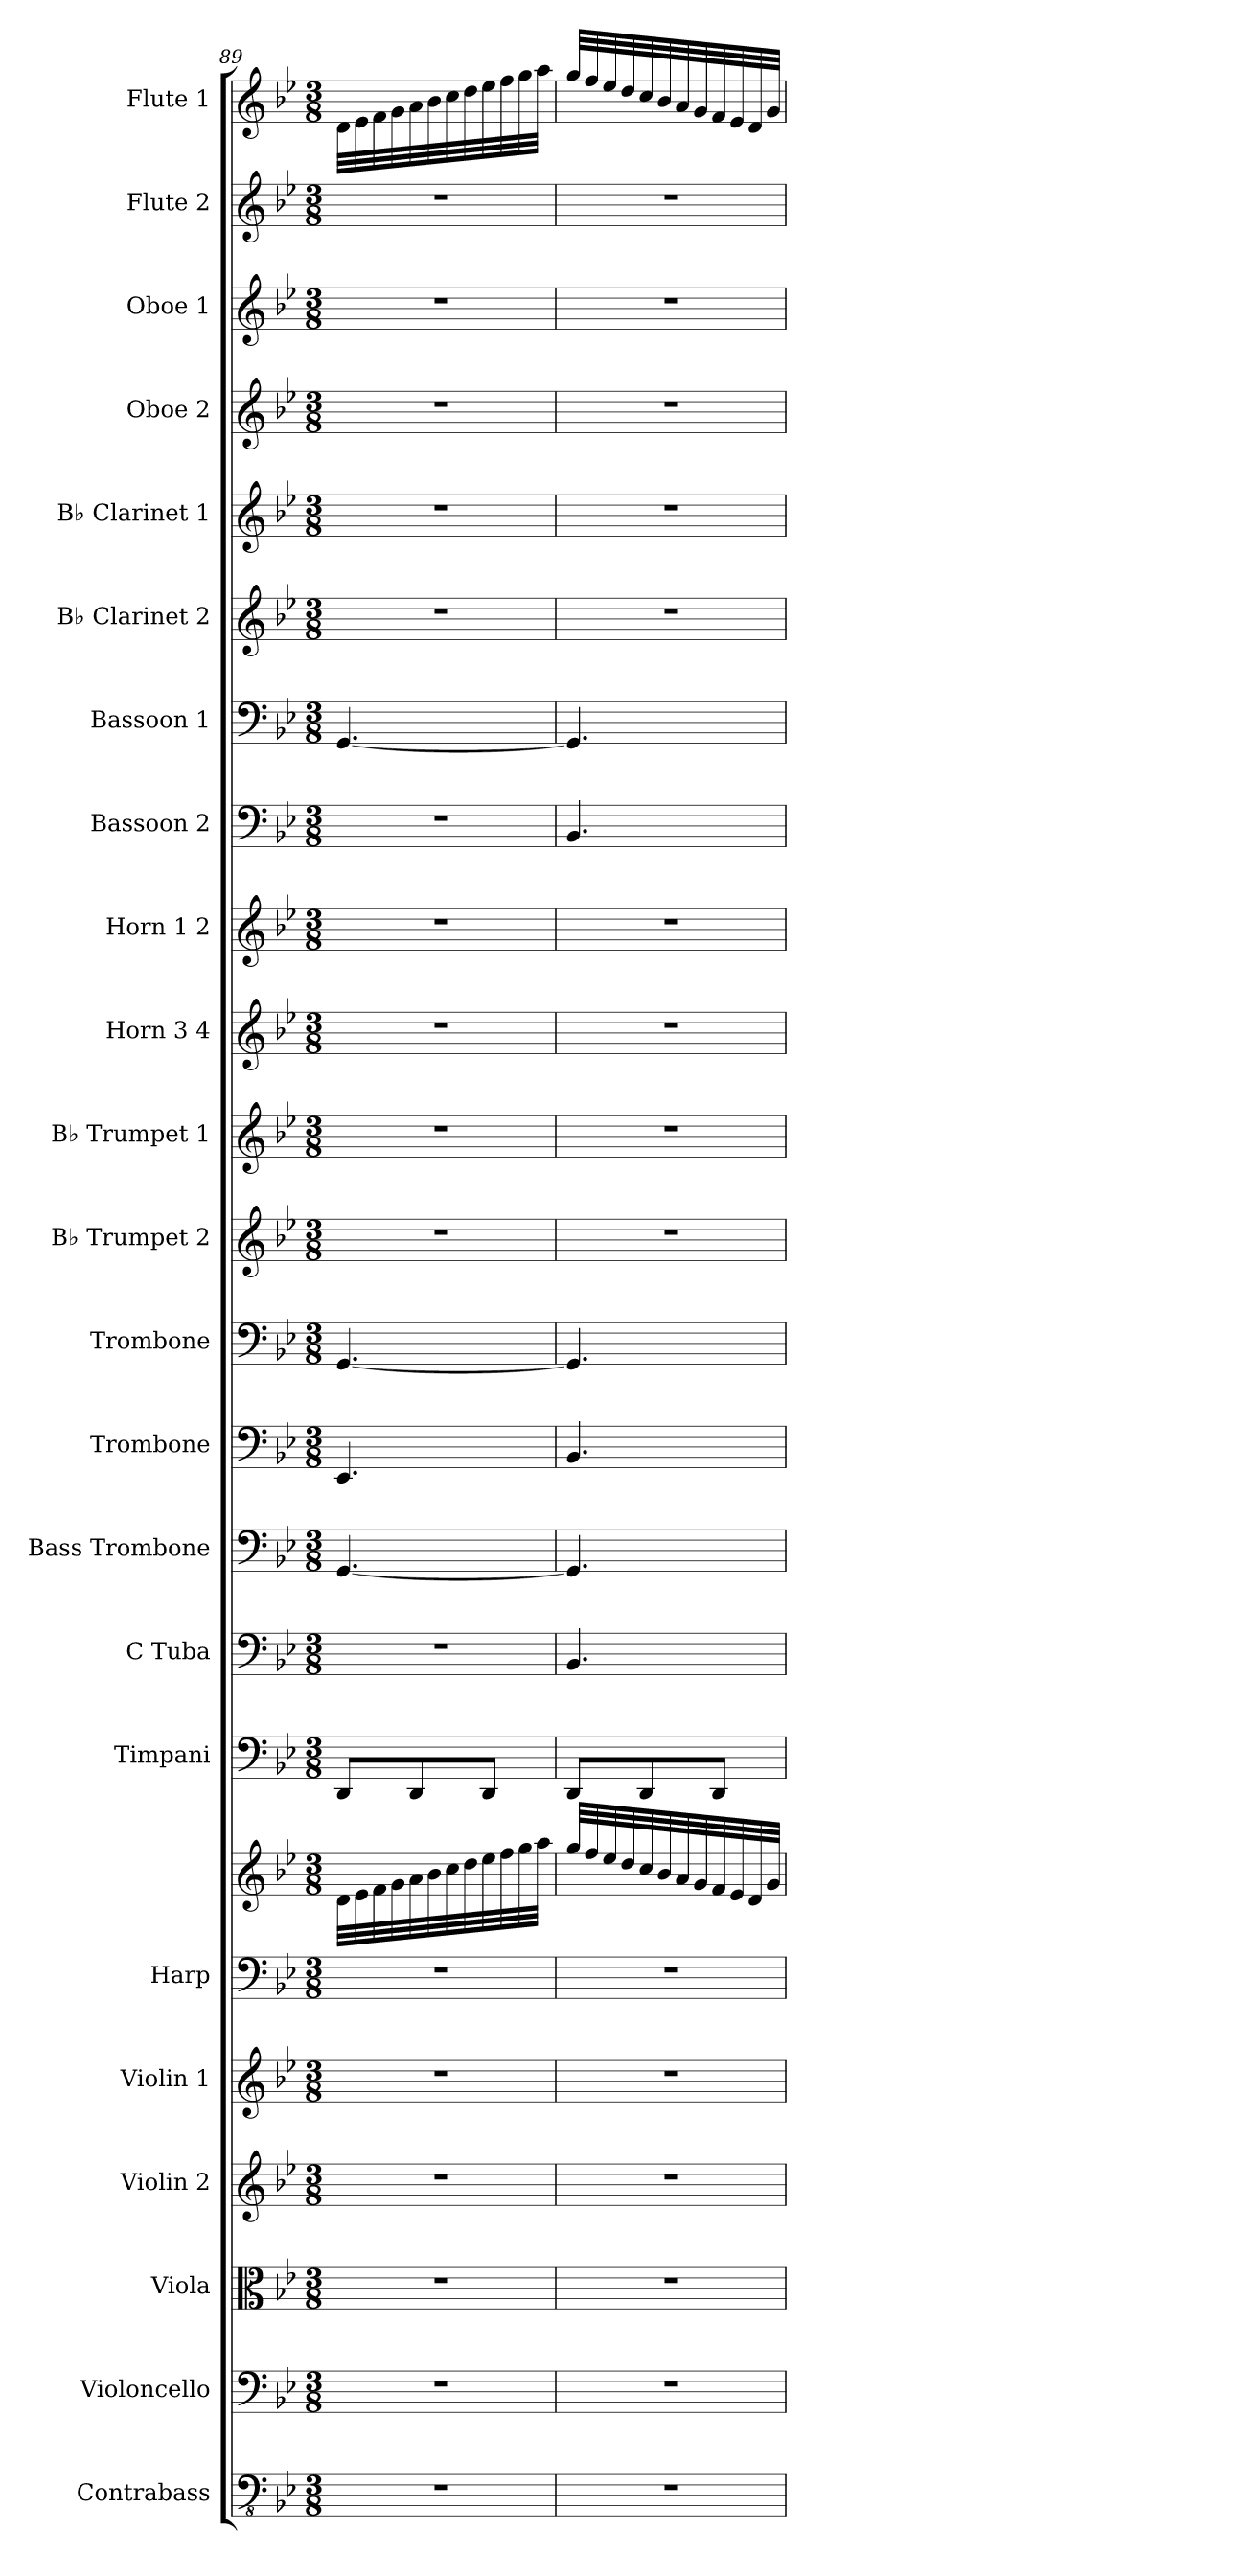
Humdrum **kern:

**kern	**kern	**kern	**kern	**kern	**kern	**kern	**kern	**kern	**kern	**kern	**kern	**kern	**kern	**kern	**kern	**kern	**kern	**kern	**kern	**kern	**kern	**kern	**kern
*part23	*part22	*part21	*part20	*part19	*part18	*part18	*part17	*part16	*part15	*part14	*part13	*part12	*part11	*part10	*part9	*part8	*part7	*part6	*part5	*part4	*part3	*part2	*part1
*staff24	*staff23	*staff22	*staff21	*staff20	*staff19	*staff18	*staff17	*staff16	*staff15	*staff14	*staff13	*staff12	*staff11	*staff10	*staff9	*staff8	*staff7	*staff6	*staff5	*staff4	*staff3	*staff2	*staff1
*I"Contrabass	*I"Violoncello	*I"Viola	*I"Violin 2	*I"Violin 1	*I"Harp	*	*I"Timpani	*I"C Tuba	*I"Bass Trombone	*I"Trombone	*I"Trombone	*I"B♭ Trumpet 2	*I"B♭ Trumpet 1	*I"Horn 3 4	*I"Horn 1 2	*I"Bassoon 2	*I"Bassoon 1	*I"B♭ Clarinet 2	*I"B♭ Clarinet 1	*I"Oboe 2	*I"Oboe 1	*I"Flute 2	*I"Flute 1
*I'Cbs.	*I'Vlc.	*I'Vla.	*I'Vln. 2	*I'Vln. 1	*I'Hrp.	*	*I'Timp.	*I'C Tu.	*I'B. Trb.	*I'Trb.	*I'Trb.	*I'B♭ Tpt. 2	*I'B♭ Tpt. 1	*I'Hn. 3 4	*I'Hn. 1 2	*I'Bsn. 2	*I'Bsn. 1	*I'B♭ Cl. 2	*I'B♭ Cl. 1	*I'Ob. 2	*I'Ob. 1	*I'Fl. 2	*I'Fl. 1
*clefFv4	*clefF4	*clefC3	*clefG2	*clefG2	*clefF4	*clefG2	*clefF4	*clefF4	*clefF4	*clefF4	*clefF4	*clefG2	*clefG2	*clefG2	*clefG2	*clefF4	*clefF4	*clefG2	*clefG2	*clefG2	*clefG2	*clefG2	*clefG2
*	*	*	*	*	*	*	*	*	*	*	*	*ITrd1c2	*ITrd1c2	*ITrd4c7	*ITrd4c7	*	*	*ITrd1c2	*ITrd1c2	*	*	*	*
*k[b-e-]	*k[b-e-]	*k[b-e-]	*k[b-e-]	*k[b-e-]	*k[b-e-]	*k[b-e-]	*k[b-e-]	*k[b-e-]	*k[b-e-]	*k[b-e-]	*k[b-e-]	*k[b-e-a-d-]	*k[b-e-a-d-]	*k[b-e-a-]	*k[b-e-a-]	*k[b-e-]	*k[b-e-]	*k[b-e-a-d-]	*k[b-e-a-d-]	*k[b-e-]	*k[b-e-]	*k[b-e-]	*k[b-e-]
*B-:	*B-:	*B-:	*B-:	*B-:	*B-:	*B-:	*B-:	*B-:	*B-:	*B-:	*B-:	*A-:	*A-:	*E-:	*E-:	*B-:	*B-:	*A-:	*A-:	*B-:	*B-:	*B-:	*B-:
*M3/8	*M3/8	*M3/8	*M3/8	*M3/8	*M3/8	*M3/8	*M3/8	*M3/8	*M3/8	*M3/8	*M3/8	*M3/8	*M3/8	*M3/8	*M3/8	*M3/8	*M3/8	*M3/8	*M3/8	*M3/8	*M3/8	*M3/8	*M3/8
=89	=89	=89	=89	=89	=89	=89	=89	=89	=89	=89	=89	=89	=89	=89	=89	=89	=89	=89	=89	=89	=89	=89	=89
4.r	4.r	4.r	4.r	4.r	4.r	32d\LLL	8DD/L	4.r	[4.GG/	4.EE-/	[4.GG/	4.r	4.r	4.r	4.r	4.r	[4.GG/	4.r	4.r	4.r	4.r	4.r	32d\LLL
.	.	.	.	.	.	32e-\	.	.	.	.	.	.	.	.	.	.	.	.	.	.	.	.	32e-\
.	.	.	.	.	.	32f\	.	.	.	.	.	.	.	.	.	.	.	.	.	.	.	.	32f\
.	.	.	.	.	.	32g\	.	.	.	.	.	.	.	.	.	.	.	.	.	.	.	.	32g\
.	.	.	.	.	.	32a\	8DD/	.	.	.	.	.	.	.	.	.	.	.	.	.	.	.	32a\
.	.	.	.	.	.	32b-\	.	.	.	.	.	.	.	.	.	.	.	.	.	.	.	.	32b-\
.	.	.	.	.	.	32cc\	.	.	.	.	.	.	.	.	.	.	.	.	.	.	.	.	32cc\
.	.	.	.	.	.	32dd\	.	.	.	.	.	.	.	.	.	.	.	.	.	.	.	.	32dd\
.	.	.	.	.	.	32ee-\	8DD/J	.	.	.	.	.	.	.	.	.	.	.	.	.	.	.	32ee-\
.	.	.	.	.	.	32ff\	.	.	.	.	.	.	.	.	.	.	.	.	.	.	.	.	32ff\
.	.	.	.	.	.	32gg\	.	.	.	.	.	.	.	.	.	.	.	.	.	.	.	.	32gg\
.	.	.	.	.	.	32aa\JJJ	.	.	.	.	.	.	.	.	.	.	.	.	.	.	.	.	32aa\JJJ
=90	=90	=90	=90	=90	=90	=90	=90	=90	=90	=90	=90	=90	=90	=90	=90	=90	=90	=90	=90	=90	=90	=90	=90
4.r	4.r	4.r	4.r	4.r	4.r	32gg/LLL	8DD/L	4.BB-/	4.GG/]	4.BB-/	4.GG/]	4.r	4.r	4.r	4.r	4.BB-/	4.GG/]	4.r	4.r	4.r	4.r	4.r	32gg/LLL
.	.	.	.	.	.	32ff/	.	.	.	.	.	.	.	.	.	.	.	.	.	.	.	.	32ff/
.	.	.	.	.	.	32ee-/	.	.	.	.	.	.	.	.	.	.	.	.	.	.	.	.	32ee-/
.	.	.	.	.	.	32dd/	.	.	.	.	.	.	.	.	.	.	.	.	.	.	.	.	32dd/
.	.	.	.	.	.	32cc/	8DD/	.	.	.	.	.	.	.	.	.	.	.	.	.	.	.	32cc/
.	.	.	.	.	.	32b-/	.	.	.	.	.	.	.	.	.	.	.	.	.	.	.	.	32b-/
.	.	.	.	.	.	32a/	.	.	.	.	.	.	.	.	.	.	.	.	.	.	.	.	32a/
.	.	.	.	.	.	32g/	.	.	.	.	.	.	.	.	.	.	.	.	.	.	.	.	32g/
.	.	.	.	.	.	32f/	8DD/J	.	.	.	.	.	.	.	.	.	.	.	.	.	.	.	32f/
.	.	.	.	.	.	32e-/	.	.	.	.	.	.	.	.	.	.	.	.	.	.	.	.	32e-/
.	.	.	.	.	.	32d/	.	.	.	.	.	.	.	.	.	.	.	.	.	.	.	.	32d/
.	.	.	.	.	.	32g/JJJ	.	.	.	.	.	.	.	.	.	.	.	.	.	.	.	.	32g/JJJ
=	=	=	=	=	=	=	=	=	=	=	=	=	=	=	=	=	=	=	=	=	=	=	=
*-	*-	*-	*-	*-	*-	*-	*-	*-	*-	*-	*-	*-	*-	*-	*-	*-	*-	*-	*-	*-	*-	*-	*-
